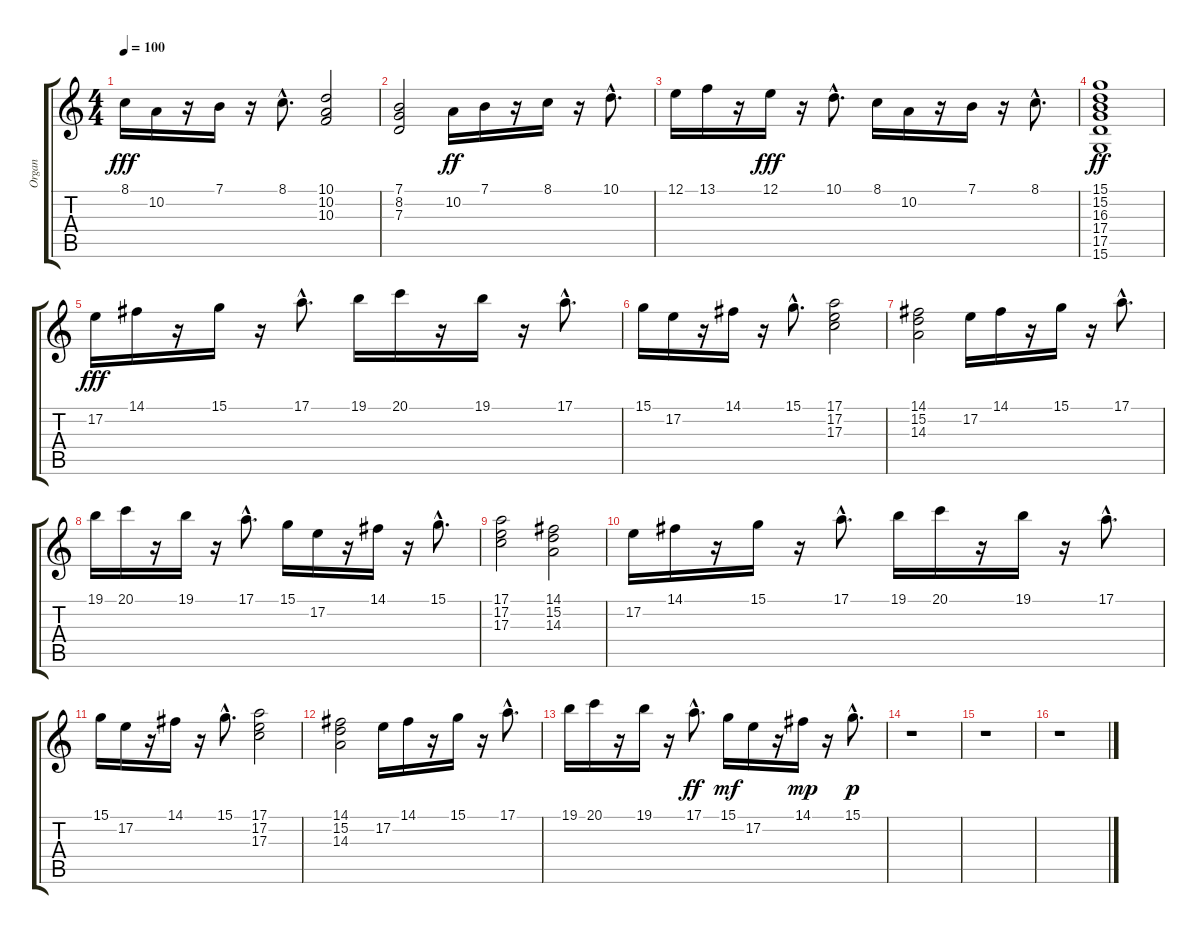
\track ("Organ" "Organ") {instrument stringensemble1}
\staff {score tabs}
\tuning (E4 B3 G3 D3 A2 E2) {hide}
\ts (4 4)
\tempo 100
\clef g2
\ks c
8.1.16{dy fff} 10.2.16 r.16 7.1.16 r.16 8.1{hac}.8{d} (10.1 10.2 10.3).2 |
(7.1 8.2 7.3).2 10.2.16{dy ff} 7.1.16 r.16 8.1.16 r.16 10.1{hac}.8{d} |
12.1.16 13.1.16 r.16 12.1.16{dy fff} r.16 10.1{hac}.8{d} 8.1.16 10.2.16 r.16 7.1.16 r.16 8.1{hac}.8{d} |
(15.1 15.2 16.3 17.4 17.5 15.6).1{dy ff} |
17.2.16{dy fff instrument distortionguitar} 14.1.16 r.16 15.1.16 r.16 17.1{hac}.8{d} 19.1.16 20.1.16 r.16 19.1.16 r.16 17.1{hac}.8{d} |
15.1.16 17.2.16 r.16 14.1.16 r.16 15.1{hac}.8{d} (17.1 17.2 17.3).2 |
(14.1 15.2 14.3).2 17.2.16 14.1.16 r.16 15.1.16 r.16 17.1{hac}.8{d} |
19.1.16 20.1.16 r.16 19.1.16 r.16 17.1{hac}.8{d} 15.1.16 17.2.16 r.16 14.1.16 r.16 15.1{hac}.8{d} |
(17.1 17.2 17.3).2 (14.1 15.2 14.3).2 |
17.2.16 14.1.16 r.16 15.1.16 r.16 17.1{hac}.8{d} 19.1.16 20.1.16 r.16 19.1.16 r.16 17.1{hac}.8{d} |
15.1.16 17.2.16 r.16 14.1.16 r.16 15.1{hac}.8{d} (17.1 17.2 17.3).2 |
(14.1 15.2 14.3).2{volume 0} 17.2.16 14.1.16 r.16 15.1.16 r.16 17.1{hac}.8{d} |
19.1.16 20.1.16 r.16 19.1.16 r.16 17.1{hac}.8{d dy ff} 15.1.16{dy mf} 17.2.16 r.16 14.1.16{dy mp} r.16 15.1{hac}.8{d dy p} |
r.1 |
r.1 |
r.1
